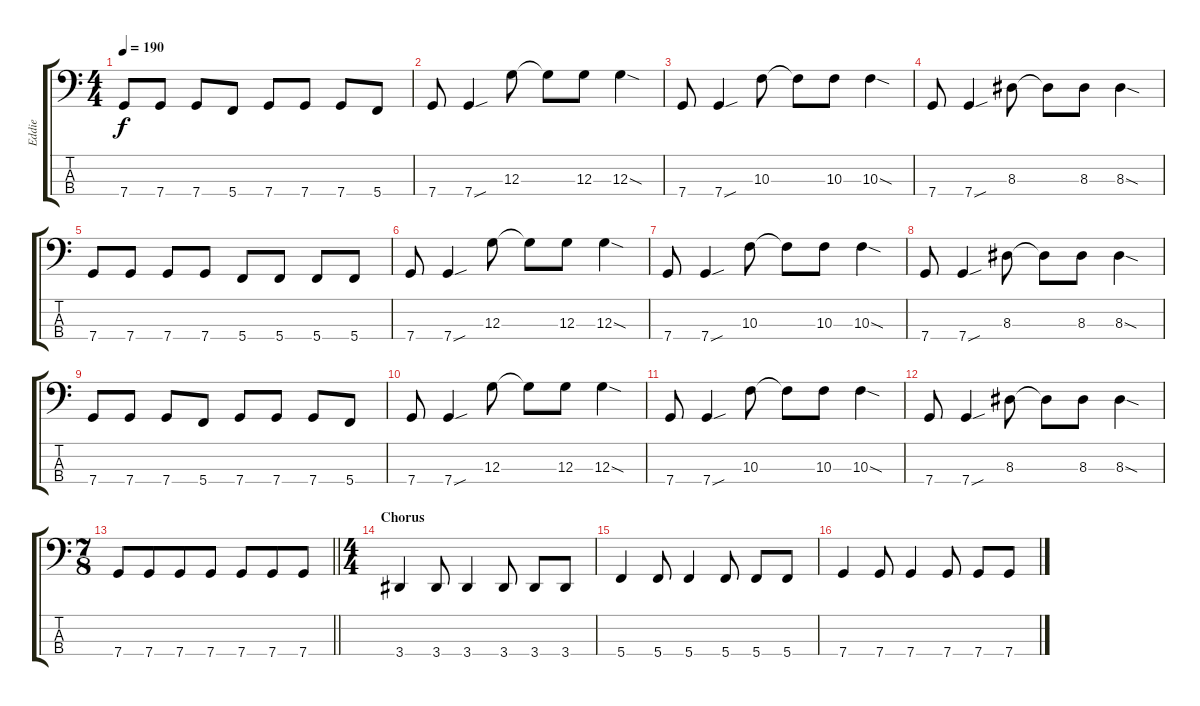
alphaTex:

\track ("Eddie" "Eddie") {instrument electricbasspick}
\staff {score tabs}
\tuning (F2 C2 G1 C1) {hide}
\ts (4 4)
\tempo 190
\clef f4
\ks c
7.4.8{dy f} 7.4.8 7.4.8 5.4.8 7.4.8 7.4.8 7.4.8 5.4.8 |
7.4.8 7.4{sou}.4 12.3.8 12.3{t}.8 12.3.8 12.3{sod}.4 |
7.4.8 7.4{sou}.4 10.3.8 10.3{t}.8 10.3.8 10.3{sod}.4 |
7.4.8 7.4{sou}.4 8.3.8 8.3{t}.8 8.3.8 8.3{sod}.4 |
7.4.8 7.4.8 7.4.8 7.4.8 5.4.8 5.4.8 5.4.8 5.4.8 |
7.4.8 7.4{sou}.4 12.3.8 12.3{t}.8 12.3.8 12.3{sod}.4 |
7.4.8 7.4{sou}.4 10.3.8 10.3{t}.8 10.3.8 10.3{sod}.4 |
7.4.8 7.4{sou}.4 8.3.8 8.3{t}.8 8.3.8 8.3{sod}.4 |
7.4.8 7.4.8 7.4.8 5.4.8 7.4.8 7.4.8 7.4.8 5.4.8 |
7.4.8 7.4{sou}.4 12.3.8 12.3{t}.8 12.3.8 12.3{sod}.4 |
7.4.8 7.4{sou}.4 10.3.8 10.3{t}.8 10.3.8 10.3{sod}.4 |
7.4.8 7.4{sou}.4 8.3.8 8.3{t}.8 8.3.8 8.3{sod}.4 |
\ts (7 8)
\barLineRight lightlight
7.4.8 7.4.8 7.4.8 7.4.8 7.4.8 7.4.8 7.4.8 |
\ts (4 4)
\section ("" "Chorus")
3.4.4 3.4.8 3.4.4 3.4.8 3.4.8 3.4.8 |
5.4.4 5.4.8 5.4.4 5.4.8 5.4.8 5.4.8 |
7.4.4 7.4.8 7.4.4 7.4.8 7.4.8 7.4.8
